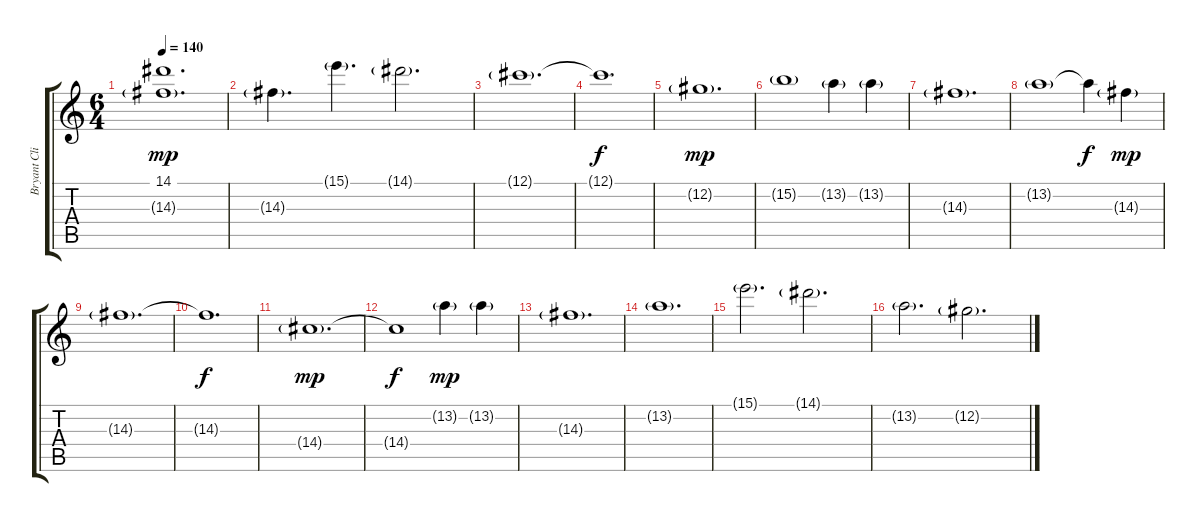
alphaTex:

\track ("Bryant Clifford Meyer" "Bryant Cli") {instrument electricguitarjazz}
\staff {score tabs}
\tuning (Db4 Ab3 E3 B2 Gb2 B1) {hide}
\ts (6 4)
\tempo 140
\clef g2
\ks c
(14.1{t} 14.3{g}).1{d dy mp} |
14.3{g}.4{d} 15.1{g}.4{d} 14.1{g}.2{d} |
12.1{g}.1{d} |
12.1{t}.1{d dy f} |
12.2{g}.1{d dy mp} |
15.2{g}.1 13.2{g}.4 13.2{g}.4 |
14.3{g}.1{d} |
13.2{g}.1 13.2{t}.4{dy f} 14.3{g}.4{dy mp} |
14.3{g}.1{d} |
14.3{t}.1{d dy f} |
14.4{g}.1{d dy mp} |
14.4{t}.1{dy f} 13.2{g}.4{dy mp} 13.2{g}.4 |
14.3{g}.1{d} |
13.2{g}.1{d} |
15.1{g}.2{d} 14.1{g}.2{d} |
13.2{g}.2{d} 12.2{g}.2{d}
